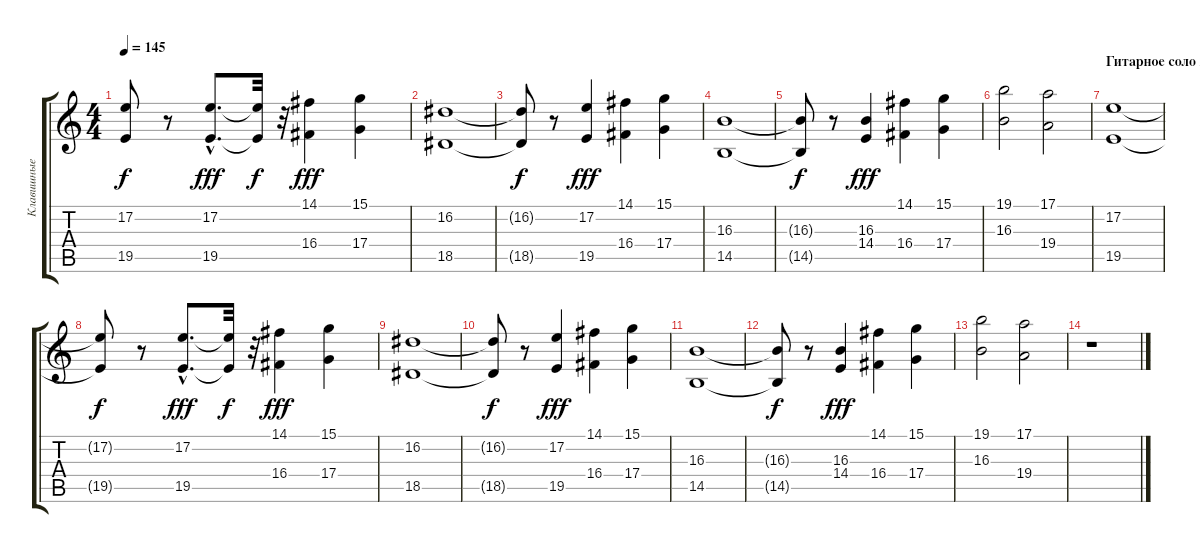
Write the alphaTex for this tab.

\track ("Клавишные (Strings1)" "Клавишные ") {instrument stringensemble1}
\staff {score tabs}
\tuning (E4 B3 G3 D3 A2 E2) {hide}
\ts (4 4)
\tempo 145
\clef g2
\ks c
(17.2{t} 19.5{t}).8{dy f} r.8 (17.2{hac} 19.5{hac}).8{d dy fff} (17.2{t} 19.5{t}).32{dy f} r.32 (14.1 16.4).4{dy fff} (15.1 17.4).4 |
(16.2 18.5).1 |
(16.2{t} 18.5{t}).8{dy f} r.8 (17.2 19.5).4{dy fff} (14.1 16.4).4 (15.1 17.4).4 |
(16.3 14.5).1 |
(16.3{t} 14.5{t}).8{dy f} r.8 (16.3 14.4).4{dy fff} (14.1 16.4).4 (15.1 17.4).4 |
(19.1 16.3).2 (17.1 19.4).2 |
\section ("" "Гитарное соло 2")
(17.2 19.5).1 |
(17.2{t} 19.5{t}).8{dy f} r.8 (17.2{hac} 19.5{hac}).8{d dy fff} (17.2{t} 19.5{t}).32{dy f} r.32 (14.1 16.4).4{dy fff} (15.1 17.4).4 |
(16.2 18.5).1 |
(16.2{t} 18.5{t}).8{dy f} r.8 (17.2 19.5).4{dy fff} (14.1 16.4).4 (15.1 17.4).4 |
(16.3 14.5).1 |
(16.3{t} 14.5{t}).8{dy f} r.8 (16.3 14.4).4{dy fff} (14.1 16.4).4 (15.1 17.4).4 |
(19.1 16.3).2 (17.1 19.4).2 |
r.1
